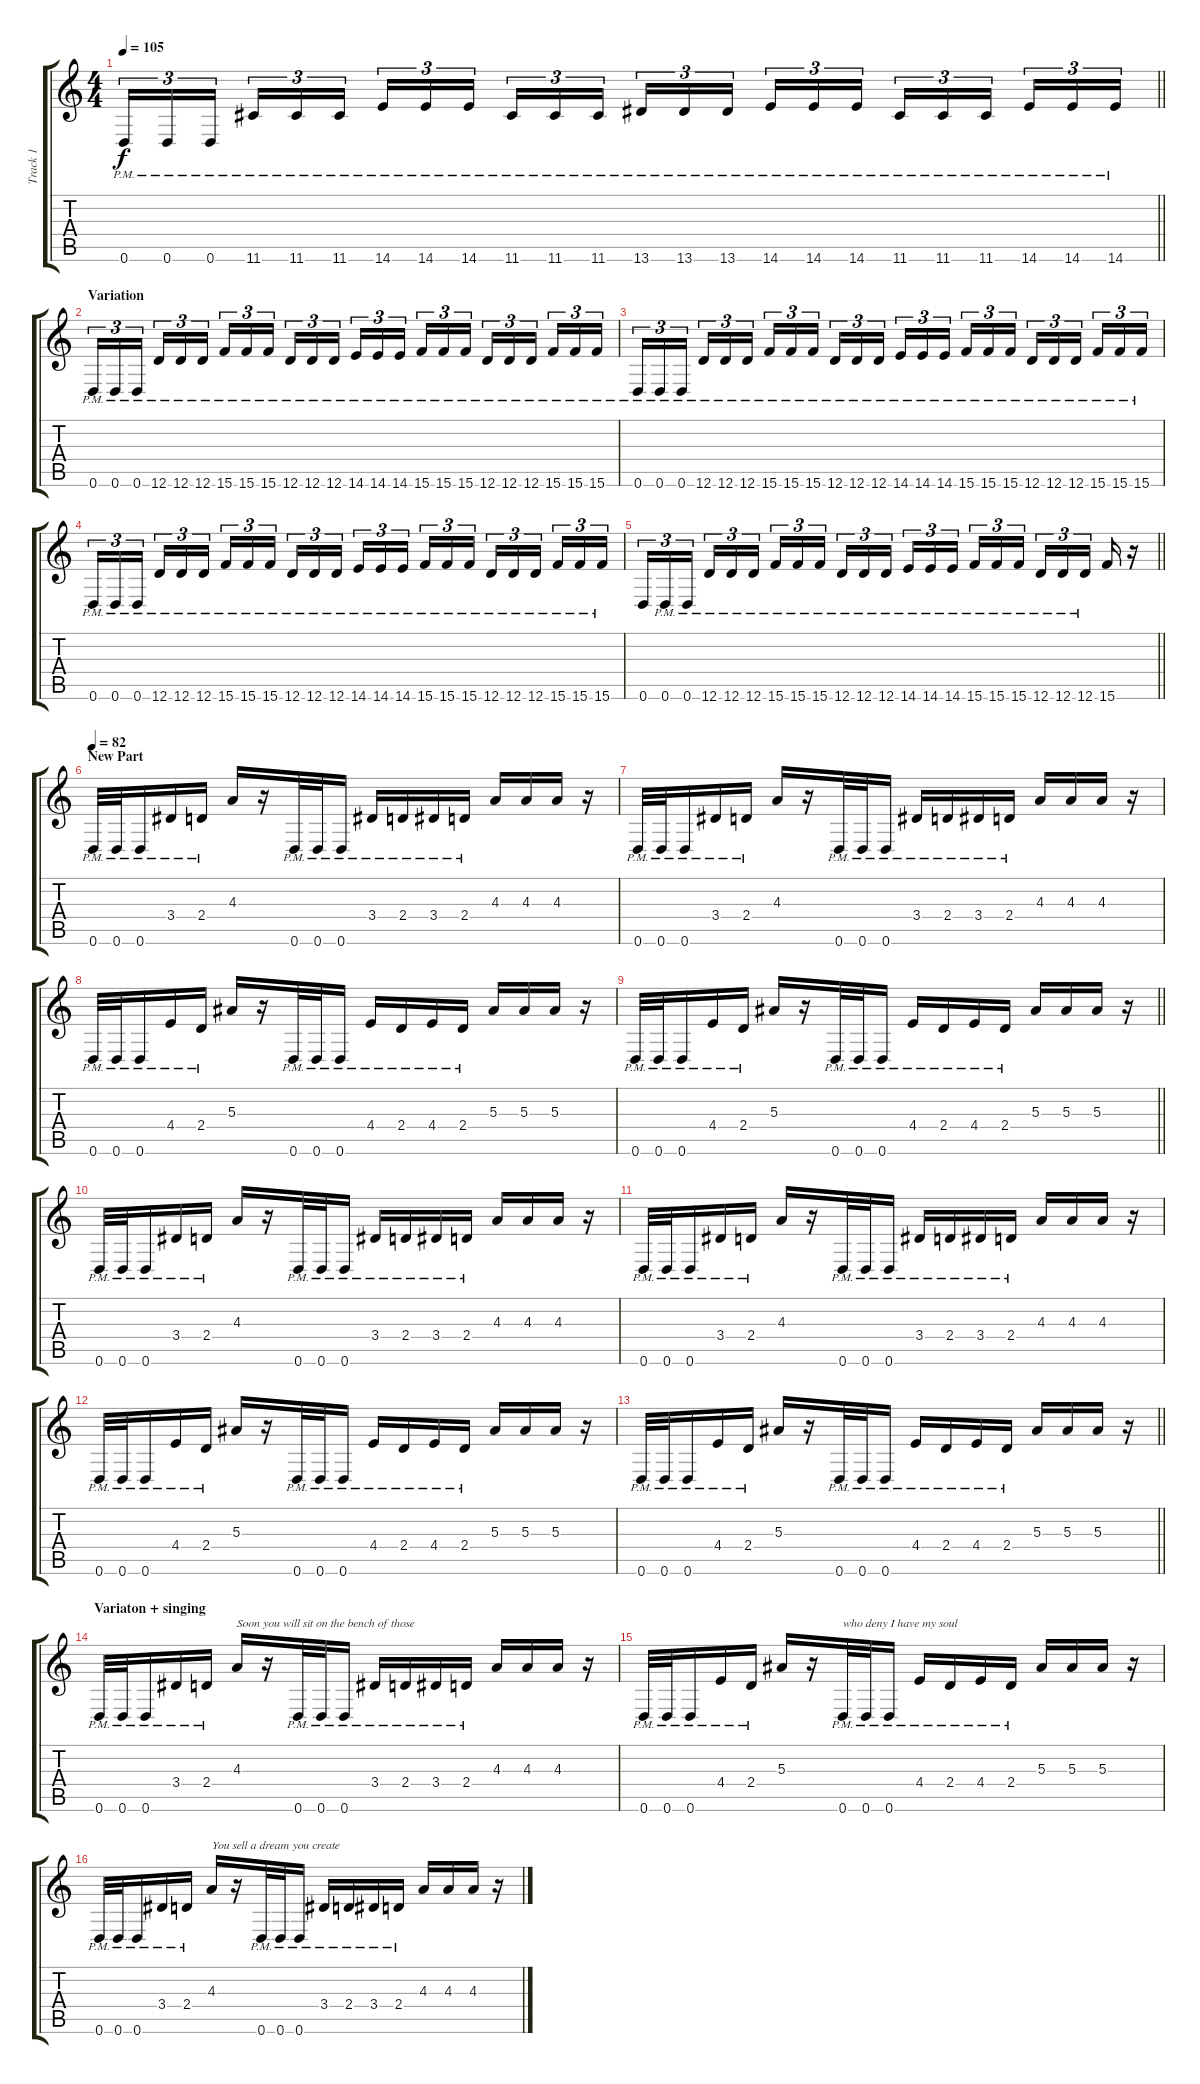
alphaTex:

\track ("Track 1" "Track 1") {instrument overdrivenguitar}
\staff {score tabs}
\tuning (D4 A3 F3 C3 G2 D2) {hide}
\ts (4 4)
\tempo 105
\clef g2
\barLineRight lightlight
\ks c
0.6{pm}.16{tu (3 2) dy f} 0.6{pm}.16{tu (3 2)} 0.6{pm}.16{tu (3 2) beam splitsecondary} 11.6{pm}.16{tu (3 2)} 11.6{pm}.16{tu (3 2)} 11.6{pm}.16{tu (3 2)} 14.6{pm}.16{tu (3 2)} 14.6{pm}.16{tu (3 2)} 14.6{pm}.16{tu (3 2) beam splitsecondary} 11.6{pm}.16{tu (3 2)} 11.6{pm}.16{tu (3 2)} 11.6{pm}.16{tu (3 2)} 13.6{pm}.16{tu (3 2)} 13.6{pm}.16{tu (3 2)} 13.6{pm}.16{tu (3 2) beam splitsecondary} 14.6{pm}.16{tu (3 2)} 14.6{pm}.16{tu (3 2)} 14.6{pm}.16{tu (3 2)} 11.6{pm}.16{tu (3 2)} 11.6{pm}.16{tu (3 2)} 11.6{pm}.16{tu (3 2) beam splitsecondary} 14.6{pm}.16{tu (3 2)} 14.6{pm}.16{tu (3 2)} 14.6{pm}.16{tu (3 2)} |
\section ("" "Variation")
0.6{pm}.16{tu (3 2)} 0.6{pm}.16{tu (3 2)} 0.6{pm}.16{tu (3 2) beam splitsecondary} 12.6{pm}.16{tu (3 2)} 12.6{pm}.16{tu (3 2)} 12.6{pm}.16{tu (3 2)} 15.6{pm}.16{tu (3 2)} 15.6{pm}.16{tu (3 2)} 15.6{pm}.16{tu (3 2) beam splitsecondary} 12.6{pm}.16{tu (3 2)} 12.6{pm}.16{tu (3 2)} 12.6{pm}.16{tu (3 2)} 14.6{pm}.16{tu (3 2)} 14.6{pm}.16{tu (3 2)} 14.6{pm}.16{tu (3 2) beam splitsecondary} 15.6{pm}.16{tu (3 2)} 15.6{pm}.16{tu (3 2)} 15.6{pm}.16{tu (3 2)} 12.6{pm}.16{tu (3 2)} 12.6{pm}.16{tu (3 2)} 12.6{pm}.16{tu (3 2) beam splitsecondary} 15.6{pm}.16{tu (3 2)} 15.6{pm}.16{tu (3 2)} 15.6{pm}.16{tu (3 2)} |
0.6{pm}.16{tu (3 2)} 0.6{pm}.16{tu (3 2)} 0.6{pm}.16{tu (3 2) beam splitsecondary} 12.6{pm}.16{tu (3 2)} 12.6{pm}.16{tu (3 2)} 12.6{pm}.16{tu (3 2)} 15.6{pm}.16{tu (3 2)} 15.6{pm}.16{tu (3 2)} 15.6{pm}.16{tu (3 2) beam splitsecondary} 12.6{pm}.16{tu (3 2)} 12.6{pm}.16{tu (3 2)} 12.6{pm}.16{tu (3 2)} 14.6{pm}.16{tu (3 2)} 14.6{pm}.16{tu (3 2)} 14.6{pm}.16{tu (3 2) beam splitsecondary} 15.6{pm}.16{tu (3 2)} 15.6{pm}.16{tu (3 2)} 15.6{pm}.16{tu (3 2)} 12.6{pm}.16{tu (3 2)} 12.6{pm}.16{tu (3 2)} 12.6{pm}.16{tu (3 2) beam splitsecondary} 15.6{pm}.16{tu (3 2)} 15.6{pm}.16{tu (3 2)} 15.6{pm}.16{tu (3 2)} |
0.6{pm}.16{tu (3 2)} 0.6{pm}.16{tu (3 2)} 0.6{pm}.16{tu (3 2) beam splitsecondary} 12.6{pm}.16{tu (3 2)} 12.6{pm}.16{tu (3 2)} 12.6{pm}.16{tu (3 2)} 15.6{pm}.16{tu (3 2)} 15.6{pm}.16{tu (3 2)} 15.6{pm}.16{tu (3 2) beam splitsecondary} 12.6{pm}.16{tu (3 2)} 12.6{pm}.16{tu (3 2)} 12.6{pm}.16{tu (3 2)} 14.6{pm}.16{tu (3 2)} 14.6{pm}.16{tu (3 2)} 14.6{pm}.16{tu (3 2) beam splitsecondary} 15.6{pm}.16{tu (3 2)} 15.6{pm}.16{tu (3 2)} 15.6{pm}.16{tu (3 2)} 12.6{pm}.16{tu (3 2)} 12.6{pm}.16{tu (3 2)} 12.6{pm}.16{tu (3 2) beam splitsecondary} 15.6{pm}.16{tu (3 2)} 15.6{pm}.16{tu (3 2)} 15.6{pm}.16{tu (3 2)} |
\barLineRight lightlight
0.6.16{tu (3 2)} 0.6{pm}.16{tu (3 2)} 0.6{pm}.16{tu (3 2) beam splitsecondary} 12.6{pm}.16{tu (3 2)} 12.6{pm}.16{tu (3 2)} 12.6{pm}.16{tu (3 2)} 15.6{pm}.16{tu (3 2)} 15.6{pm}.16{tu (3 2)} 15.6{pm}.16{tu (3 2) beam splitsecondary} 12.6{pm}.16{tu (3 2)} 12.6{pm}.16{tu (3 2)} 12.6{pm}.16{tu (3 2)} 14.6{pm}.16{tu (3 2)} 14.6{pm}.16{tu (3 2)} 14.6{pm}.16{tu (3 2) beam splitsecondary} 15.6{pm}.16{tu (3 2)} 15.6{pm}.16{tu (3 2)} 15.6{pm}.16{tu (3 2)} 12.6{pm}.16{tu (3 2)} 12.6{pm}.16{tu (3 2)} 12.6{pm}.16{tu (3 2) beam splitsecondary} 15.6.16 r.16 |
\section ("" "New Part")
\tempo 82
0.6{pm}.32 0.6{pm}.32 0.6{pm}.16 3.4{pm}.16 2.4{pm}.16 4.3.16 r.16 0.6{pm}.32 0.6{pm}.32 0.6{pm}.16 3.4{pm}.16 2.4{pm}.16 3.4{pm}.16 2.4{pm}.16 4.3.16 4.3.16 4.3.16 r.16 |
0.6{pm}.32 0.6{pm}.32 0.6{pm}.16 3.4{pm}.16 2.4{pm}.16 4.3.16 r.16 0.6{pm}.32 0.6{pm}.32 0.6{pm}.16 3.4{pm}.16 2.4{pm}.16 3.4{pm}.16 2.4{pm}.16 4.3.16 4.3.16 4.3.16 r.16 |
0.6{pm}.32 0.6{pm}.32 0.6{pm}.16 4.4{pm}.16 2.4{pm}.16 5.3.16 r.16 0.6{pm}.32 0.6{pm}.32 0.6{pm}.16 4.4{pm}.16 2.4{pm}.16 4.4{pm}.16 2.4{pm}.16 5.3.16 5.3.16 5.3.16 r.16 |
\barLineRight lightlight
0.6{pm}.32 0.6{pm}.32 0.6{pm}.16 4.4{pm}.16 2.4{pm}.16 5.3.16 r.16 0.6{pm}.32 0.6{pm}.32 0.6{pm}.16 4.4{pm}.16 2.4{pm}.16 4.4{pm}.16 2.4{pm}.16 5.3.16 5.3.16 5.3.16 r.16 |
0.6{pm}.32 0.6{pm}.32 0.6{pm}.16 3.4{pm}.16 2.4{pm}.16 4.3.16 r.16 0.6{pm}.32 0.6{pm}.32 0.6{pm}.16 3.4{pm}.16 2.4{pm}.16 3.4{pm}.16 2.4{pm}.16 4.3.16 4.3.16 4.3.16 r.16 |
0.6{pm}.32 0.6{pm}.32 0.6{pm}.16 3.4{pm}.16 2.4{pm}.16 4.3.16 r.16 0.6{pm}.32 0.6{pm}.32 0.6{pm}.16 3.4{pm}.16 2.4{pm}.16 3.4{pm}.16 2.4{pm}.16 4.3.16 4.3.16 4.3.16 r.16 |
0.6{pm}.32 0.6{pm}.32 0.6{pm}.16 4.4{pm}.16 2.4{pm}.16 5.3.16 r.16 0.6{pm}.32 0.6{pm}.32 0.6{pm}.16 4.4{pm}.16 2.4{pm}.16 4.4{pm}.16 2.4{pm}.16 5.3.16 5.3.16 5.3.16 r.16 |
\barLineRight lightlight
0.6{pm}.32 0.6{pm}.32 0.6{pm}.16 4.4{pm}.16 2.4{pm}.16 5.3.16 r.16 0.6{pm}.32 0.6{pm}.32 0.6{pm}.16 4.4{pm}.16 2.4{pm}.16 4.4{pm}.16 2.4{pm}.16 5.3.16 5.3.16 5.3.16 r.16 |
\section ("" "Variaton + singing")
0.6{pm}.32 0.6{pm}.32 0.6{pm}.16 3.4{pm}.16 2.4{pm}.16 4.3.16{txt "Soon you will sit on the bench of those"} r.16 0.6{pm}.32 0.6{pm}.32 0.6{pm}.16 3.4{pm}.16 2.4{pm}.16 3.4{pm}.16 2.4{pm}.16 4.3.16 4.3.16 4.3.16 r.16 |
0.6{pm}.32 0.6{pm}.32 0.6{pm}.16 4.4{pm}.16 2.4{pm}.16 5.3.16 r.16 0.6{pm}.32{txt "who deny I have my soul"} 0.6{pm}.32 0.6{pm}.16 4.4{pm}.16 2.4{pm}.16 4.4{pm}.16 2.4{pm}.16 5.3.16 5.3.16 5.3.16 r.16 |
0.6{pm}.32 0.6{pm}.32 0.6{pm}.16 3.4{pm}.16 2.4{pm}.16 4.3.16{txt "You sell a dream you create"} r.16 0.6{pm}.32 0.6{pm}.32 0.6{pm}.16 3.4{pm}.16 2.4{pm}.16 3.4{pm}.16 2.4{pm}.16 4.3.16 4.3.16 4.3.16 r.16
